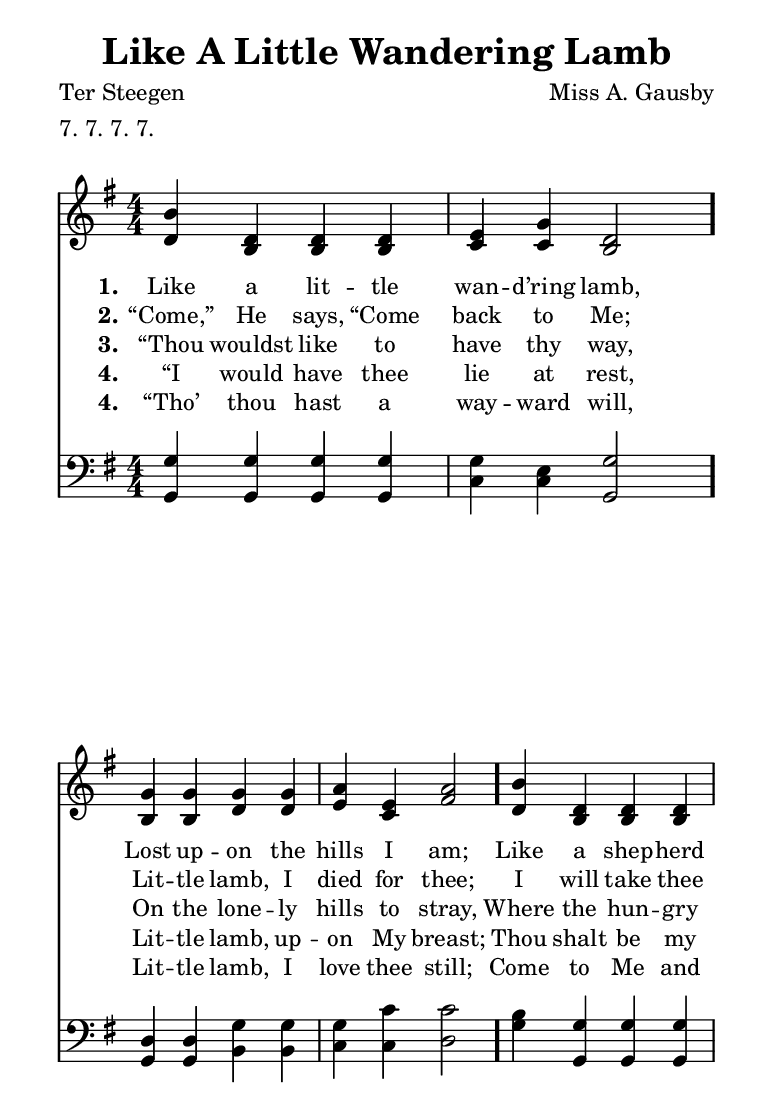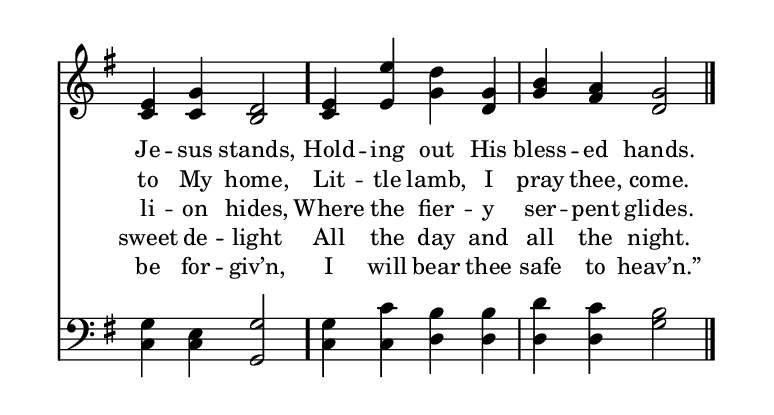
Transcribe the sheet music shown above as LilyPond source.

\include "common/global.ily"
\paper {
  \include "common/paper.ily"
  ragged-last-bottom = ##t
  system-system-spacing.padding = 11
}

\header{
  %children
  hymnnumber = "306"
  title = "Like A Little Wandering Lamb"
  tunename = "Homeward"
  meter = "7. 7. 7. 7."
  poet = "Ter Steegen"
  composer = "Miss A. Gausby"
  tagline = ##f
}

global = {
  \include "common/overrides.ily"
  \override Staff.TimeSignature.style = #'numbered
  \time 4/4
  \override Score.MetronomeMark.transparent = ##t % hide all fermata changes too
  \tempo 4=110
  \key g \major
  \autoBeamOff
}

notesSoprano = {
\global
\relative c'' {

  b4 d, d d | e g d2 |
  g4 g g g | a e a2 |
  b4 d, d d | e g d2 |
  e4 e' d g, | b a g2 |

  \bar "|."

}
}

notesAlto = {
\global
\relative e' {

  d4 b b b | c c b2 |
  b4 b d d | e c fis2 |
  d4 b b b | c c b2 |
  c4 e g d | g fis d2 |

}
}

notesTenor = {
\global
\relative a {

  g4 g g g | g e g2 |
  d4 d g g | g c c2 |
  b4 g g g | g e g2 |
  g4 c b b | d c b2 |

}
}

notesBass = {
\global
\relative f, {

  g4 g g g | c c g2 |
  g4 g b b | c c d2 |
  g4 g, g g | c c g2 |
  c4 c d d | d d g2 |

}
}

wordsA = \lyricmode {
\set stanza = "1."

Like a lit -- tle wan -- d’ring lamb, \bar "."
Lost up -- on the hills I am; \bar "."
Like a shep -- herd Je -- sus stands, \bar "."
Hold -- ing out His bless -- ed hands. \bar "."

}

wordsB = \lyricmode {
\set stanza = "2."

“Come,” He says, “Come back to Me;
Lit -- tle lamb, I died for thee;
I will take thee to My home,
Lit -- tle lamb, I pray thee, come.

}

wordsC = \lyricmode {
\set stanza = "3."

“Thou wouldst like to have thy way,
On the lone -- ly hills to stray,
Where the hun -- gry li -- on hides,
Where the fier -- y ser -- pent glides.

}

wordsD = \lyricmode {
\set stanza = "4."

“I would have thee lie at rest,
Lit -- tle lamb, up -- on My breast;
Thou shalt be my sweet de -- light
All the day and all the night.

}

wordsE = \lyricmode {
\set stanza = "4."

“Tho’ thou hast a way -- ward will,
Lit -- tle lamb, I love thee still;
Come to Me and be for -- giv’n,
I will bear thee safe to heav’n.”

}

\score {
  \context ChoirStaff <<
    \context Staff = upper <<
      \set Staff.autoBeaming = ##f
      \set ChoirStaff.systemStartDelimiter = #'SystemStartBar
      \set ChoirStaff.printPartCombineTexts = ##f
      \partcombine #'(2 . 9) \notesSoprano \notesAlto
      \context NullVoice = sopranos { \voiceOne << \notesSoprano >> }
      \context NullVoice = altos { \voiceTwo << \notesAlto >> }
      \context Lyrics = one   \lyricsto sopranos \wordsA
      \context Lyrics = two   \lyricsto sopranos \wordsB
      \context Lyrics = three \lyricsto sopranos \wordsC
      \context Lyrics = four  \lyricsto sopranos \wordsD
      \context Lyrics = five  \lyricsto sopranos \wordsE
    >>
    \context Staff = men <<
      \set Staff.autoBeaming = ##f
      \clef bass
      \set ChoirStaff.printPartCombineTexts = ##f
      \partcombine #'(2 . 9) \notesTenor \notesBass
      \context NullVoice = tenors { \voiceOne << \notesTenor >> }
      \context NullVoice = basses { \voiceTwo << \notesBass >> }
    >>
  >>
  \layout {
    \include "common/layout.ily"
  }
  \midi{
    \include "common/midi.ily"
  }
}

\version "2.19.49"  % necessary for upgrading to future LilyPond versions.

% vi:set et ts=2 sw=2 ai nocindent syntax=lilypond:
